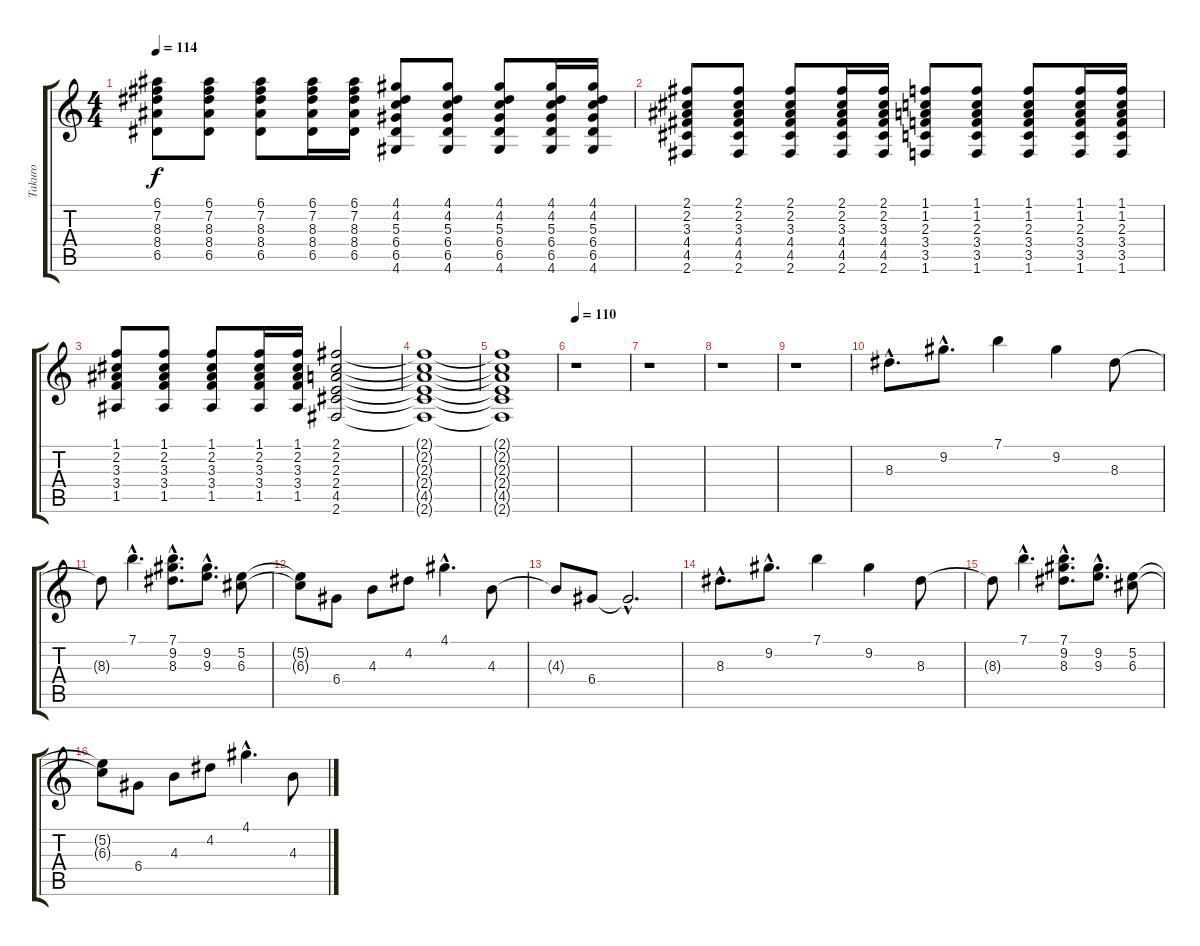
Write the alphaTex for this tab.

\track ("Takuro" "Takuro") {instrument distortionguitar}
\staff {score tabs}
\tuning (E4 B3 G3 D3 A2 E2) {hide}
\ts (4 4)
\tempo 114
\clef g2
\ks c
(6.1 7.2 8.3 8.4 6.5).8{dy f} (6.1 7.2 8.3 8.4 6.5).8 (6.1 7.2 8.3 8.4 6.5).8 (6.1 7.2 8.3 8.4 6.5).16 (6.1 7.2 8.3 8.4 6.5).16 (4.1 4.2 5.3 6.4 6.5 4.6).8 (4.1 4.2 5.3 6.4 6.5 4.6).8 (4.1 4.2 5.3 6.4 6.5 4.6).8 (4.1 4.2 5.3 6.4 6.5 4.6).16 (4.1 4.2 5.3 6.4 6.5 4.6).16 |
(2.1 2.2 3.3 4.4 4.5 2.6).8 (2.1 2.2 3.3 4.4 4.5 2.6).8 (2.1 2.2 3.3 4.4 4.5 2.6).8 (2.1 2.2 3.3 4.4 4.5 2.6).16 (2.1 2.2 3.3 4.4 4.5 2.6).16 (1.1 1.2 2.3 3.4 3.5 1.6).8 (1.1 1.2 2.3 3.4 3.5 1.6).8 (1.1 1.2 2.3 3.4 3.5 1.6).8 (1.1 1.2 2.3 3.4 3.5 1.6).16 (1.1 1.2 2.3 3.4 3.5 1.6).16 |
(1.1 2.2 3.3 3.4 1.5).8 (1.1 2.2 3.3 3.4 1.5).8 (1.1 2.2 3.3 3.4 1.5).8 (1.1 2.2 3.3 3.4 1.5).16 (1.1 2.2 3.3 3.4 1.5).16 (2.1 2.2 2.3 2.4 4.5 2.6).2 |
(2.1{t} 2.2{t} 2.3{t} 2.4{t} 4.5{t} 2.6{t}).1 |
(2.1{t} 2.2{t} 2.3{t} 2.4{t} 4.5{t} 2.6{t}).1 |
\tempo 110
r.1 |
r.1 |
r.1 |
r.1 |
8.3{hac}.8{d} 9.2{hac}.8{d} 7.1.4 9.2.4 8.3.8 |
8.3{t}.8 7.1{hac}.4{d} (7.1{hac} 9.2{hac} 8.3{hac}).8{d} (9.2{hac} 9.3{hac}).8{d} (5.2 6.3).8 |
(5.2{t} 6.3{t}).8 6.4.8 4.3.8 4.2.8 4.1{hac}.4{d} 4.3.8 |
4.3{t}.8 6.4.8 6.4{hac t}.2{d} |
8.3{hac}.8{d volume 9} 9.2{hac}.8{d} 7.1.4 9.2.4 8.3.8 |
8.3{t}.8 7.1{hac}.4{d volume 6} (7.1{hac} 9.2{hac} 8.3{hac}).8{d} (9.2{hac} 9.3{hac}).8{d} (5.2 6.3).8 |
(5.2{t} 6.3{t}).8 6.4.8{volume 3} 4.3.8 4.2.8 4.1{hac}.4{d} 4.3.8
